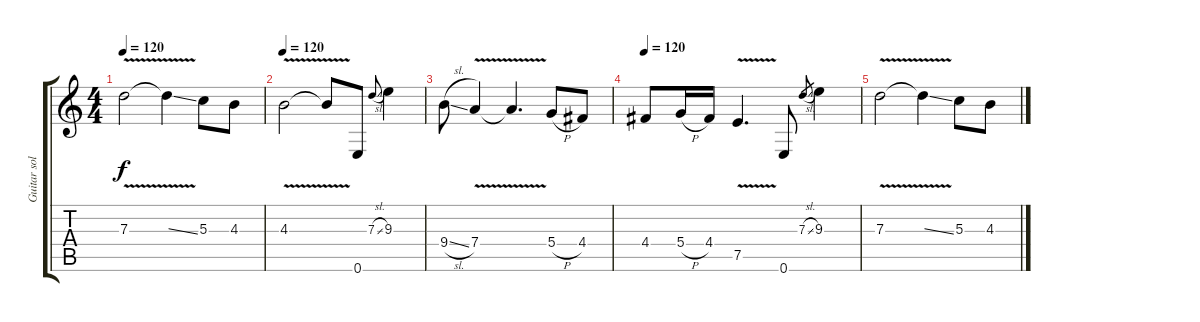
\track ("Guitar solo" "Guitar sol") {instrument electricguitarjazz}
\staff {score tabs}
\tuning (E4 B3 G3 D3 A2 E2) {hide}
\ts (4 4)
\tempo 120
\clef g2
\ks c
7.3{v}.2{dy f} 7.3{ss t}.4 5.3.8 4.3.8 |
\tempo 120
4.3{v}.2 4.3{t}.8 0.6.8 7.3{sl}.8{gr onbeat} 9.3.4 |
9.4{sl}.8 7.4{v}.4 7.4{t}.4{d} 5.4{h}.8 4.4.8 |
\tempo 120
4.4.8 5.4{h}.16 4.4.16 7.5{v}.4{d} 0.6.8 7.3{sl}.8{gr} 9.3.4 |
7.3{v}.2 7.3{ss t}.4 5.3.8 4.3.8
